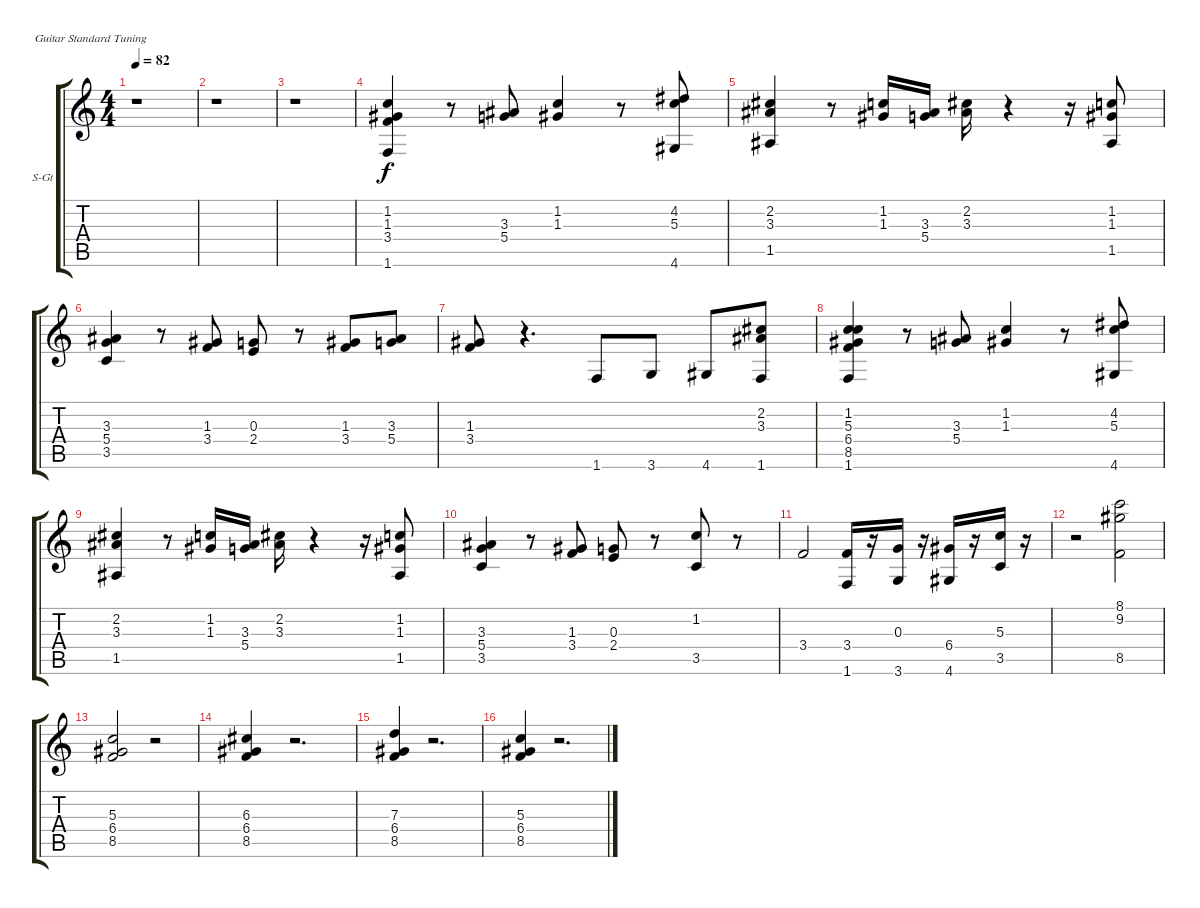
\bracketExtendMode groupsimilarinstruments
\firstSystemTrackNameOrientation horizontal
\otherSystemsTrackNameOrientation horizontal
\track ("strings" "S-Gt") {instrument stringensemble1}
\staff {score tabs}
\tuning (E4 B3 G3 D3 A2 E2)
\displaytranspose 12
\ts (4 4)
\tempo 82
\clef g2
\ks c
r.1{dy f} |
r.1 |
r.1 |
(1.2 1.3 3.4 1.6).4 r.8 (3.3 5.4).8 (1.2 1.3).4 r.8 (4.2 5.3 4.6).8 |
(2.2 3.3 1.5).4 r.8 (1.2 1.3).16 (3.3 5.4).16 (2.2 3.3).16 r.4 r.16 (1.2 1.3 1.5).8 |
(3.3 5.4 3.5).4 r.8 (1.3 3.4).8 (0.3 2.4).8 r.8 (1.3 3.4).8 (3.3 5.4).8 |
(1.3 3.4).8 r.4{d} 1.6.8 3.6.8 4.6.8 (2.2 3.3 1.6).8 |
(1.2 5.3 6.4 8.5 1.6).4 r.8 (3.3 5.4).8 (1.2 1.3).4 r.8 (4.2 5.3 4.6).8 |
(2.2 3.3 1.5).4 r.8 (1.2 1.3).16 (3.3 5.4).16 (2.2 3.3).16 r.4 r.16 (1.2 1.3 1.5).8 |
(3.3 5.4 3.5).4 r.8 (1.3 3.4).8 (0.3 2.4).8 r.8 (1.2 3.5).8 r.8 |
3.4.2 (3.4 1.6).16 r.16 (0.3 3.6).16 r.16 (6.4 4.6).16 r.16 (5.3 3.5).16 r.16 |
r.2 (8.1 9.2 8.5).2 |
(5.3 6.4 8.5).2 r.2 |
(6.3 6.4 8.5).4 r.2{d} |
(7.3 6.4 8.5).4 r.2{d} |
(5.3 6.4 8.5).4 r.2{d}
